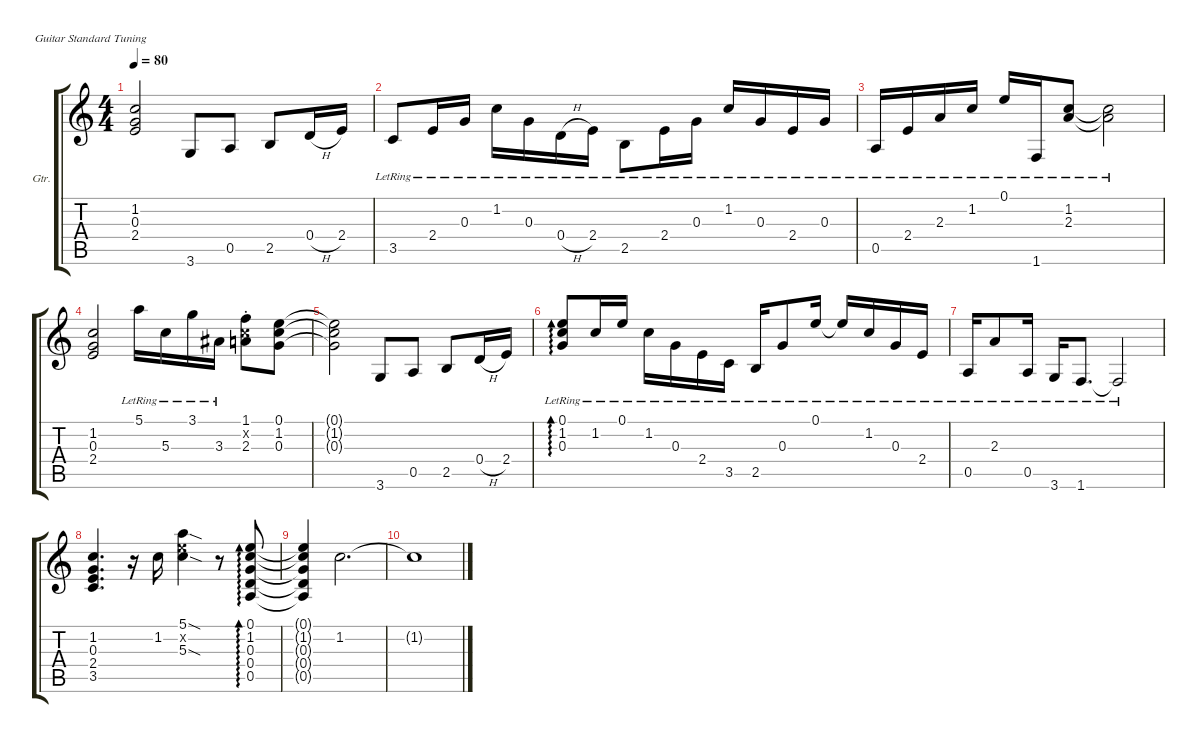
\defaultSystemsLayout 4
\hideDynamics
\bracketExtendMode groupsimilarinstruments
\firstSystemTrackNameOrientation horizontal
\otherSystemsTrackNameOrientation horizontal
\track ("Guitar" "Gtr.") {multiBarRest instrument electricguitarclean}
\staff {score tabs}
\tuning (E4 B3 G3 D3 A2 E2)
\ts (4 4)
\tempo 80
\clef g2
\ks c
(1.2{t} 0.3{t} 2.4{t}).2{dy mp} 3.6.8 0.5.8 2.5.8 0.4{h}.16 2.4.16 |
3.5{lr}.8 2.4{lr}.16 0.3{lr}.16 1.2{lr}.16 0.3{lr}.16 0.4{h lr}.16 2.4{lr}.16 2.5{lr}.8{beam invert} 2.4{lr}.16{beam invert} 0.3{lr}.16{beam invert} 1.2{lr}.16 0.3{lr}.16 2.4{lr}.16 0.3{lr}.16 |
0.5{lr}.16 2.4{lr}.16 2.3{lr}.16 1.2{lr}.16 0.1{lr}.16 1.6{lr}.16 (1.2{lr} 2.3{lr}).8 (1.2{lr t} 2.3{lr t}).2 |
(1.2 0.3 2.4).2 5.1{lr}.16 5.3{lr}.16 3.1{lr}.16 3.3{lr}.16 (1.1{st} 1.2{x} 2.3{st}).8 (0.1 1.2 0.3).8 |
(0.1{t} 1.2{t} 0.3{t}).2 3.6.8 0.5.8 2.5.8 0.4{h}.16 2.4.16 |
(0.1{lr} 1.2{lr} 0.3{lr}).8{ad 480} 1.2{lr}.16 0.1{lr}.16 1.2{lr}.16{beam invert} 0.3{lr}.16{beam invert} 2.4{lr}.16{beam invert} 3.5{lr}.16{beam invert} 2.5{lr}.16 0.3{lr}.8 0.1{lr}.16 0.1{lr t}.16 1.2{lr}.16 0.3{lr}.16 2.4{lr}.16 |
0.5{lr}.16 2.3{lr}.8 0.5{lr}.16 3.6{lr}.16 1.6{lr}.8{d} 1.6{lr t}.2 |
(1.2 0.3 2.4 3.5).4{d} r.16 1.2.16 (5.1{sod} 5.2{x} 5.3{sod}).4 r.8 (0.1 1.2 0.3 0.4 0.5).8{ad 480} |
(0.1{t} 1.2{t} 0.3{t} 0.4{t} 0.5{t}).4 1.2.2{d} |
1.2{t}.1
